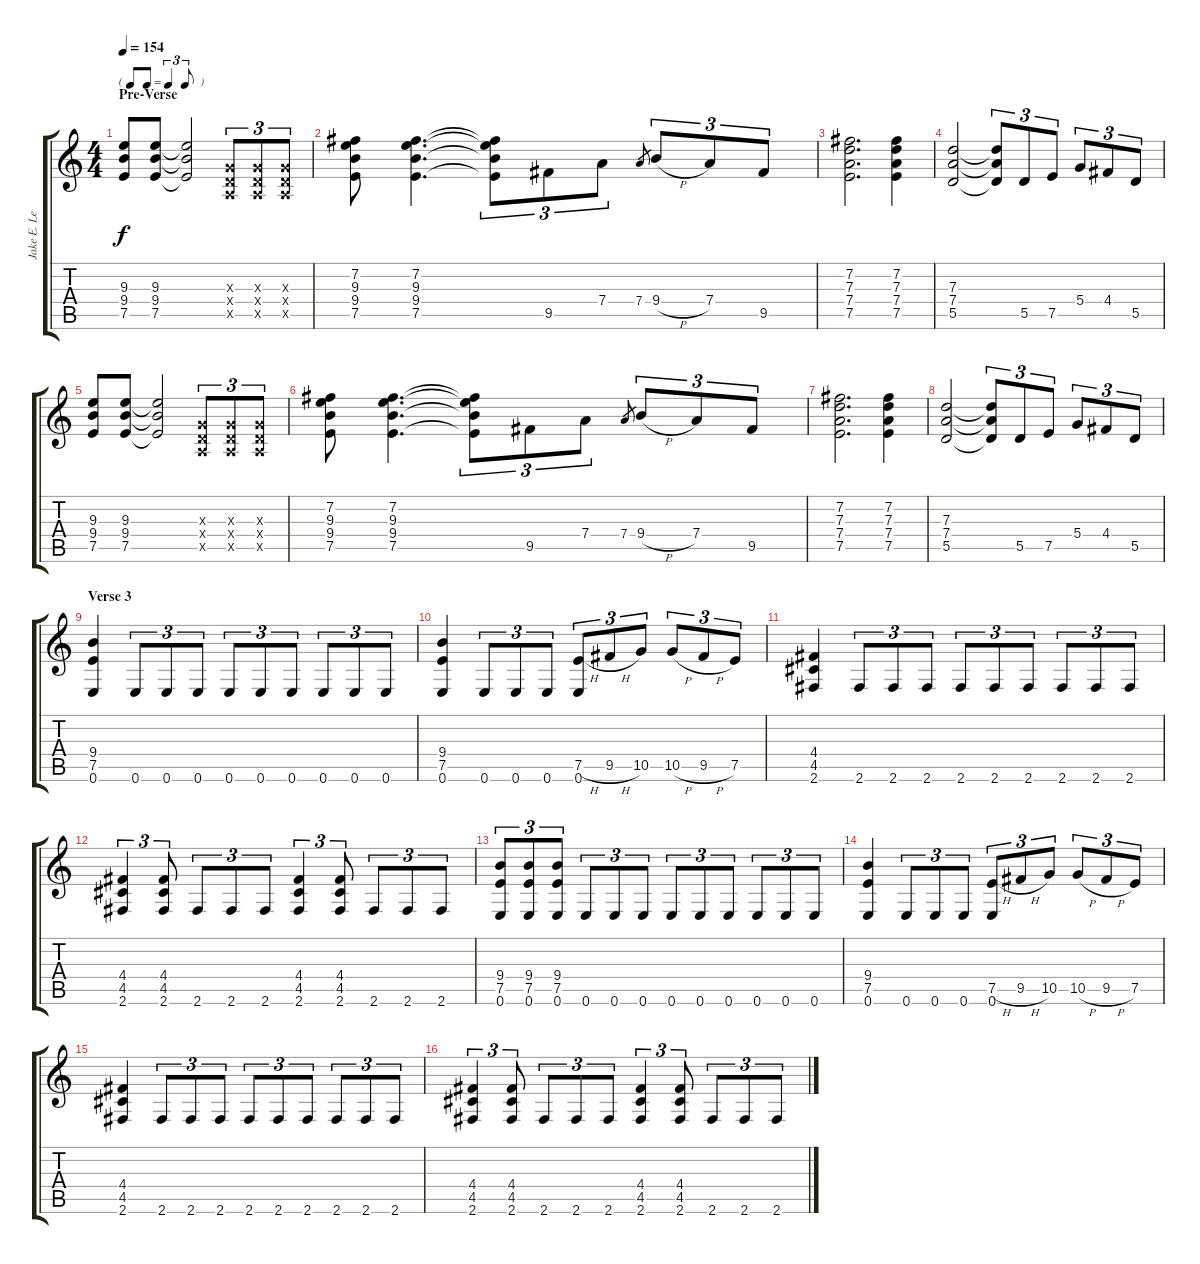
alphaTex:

\track ("Jake E. Lee (Lead)" "Jake E. Le") {instrument overdrivenguitar}
\staff {score tabs}
\tuning (E4 B3 G3 D3 A2 E2) {hide}
\ts (4 4)
\tf triplet8th
\section ("" "Pre-Verse")
\tempo 154
\clef g2
\ks c
(9.3 9.4 7.5).8{dy f} (9.3 9.4 7.5).8 (9.3{t} 9.4{t} 7.5{t}).2 (0.3{x} 0.4{x} 0.5{x}).8{tu (3 2)} (0.3{x} 0.4{x} 0.5{x}).8{tu (3 2)} (0.3{x} 0.4{x} 0.5{x}).8{tu (3 2)} |
(7.2 9.3 9.4 7.5).8 (7.2 9.3 9.4 7.5).4{d} (7.2{t} 9.3{t} 9.4{t} 7.5{t}).8{tu (3 2)} 9.5.8{tu (3 2)} 7.4.8{tu (3 2)} 7.4.8{gr} 9.4{h}.8{tu (3 2)} 7.4.8{tu (3 2)} 9.5.8{tu (3 2)} |
(7.2 7.3 7.4 7.5).2{d} (7.2 7.3 7.4 7.5).4 |
(7.3 7.4 5.5).2 (7.3{t} 7.4{t} 5.5{t}).8{tu (3 2)} 5.5.8{tu (3 2)} 7.5.8{tu (3 2)} 5.4.8{tu (3 2)} 4.4.8{tu (3 2)} 5.5.8{tu (3 2)} |
(9.3 9.4 7.5).8 (9.3 9.4 7.5).8 (9.3{t} 9.4{t} 7.5{t}).2 (0.3{x} 0.4{x} 0.5{x}).8{tu (3 2)} (0.3{x} 0.4{x} 0.5{x}).8{tu (3 2)} (0.3{x} 0.4{x} 0.5{x}).8{tu (3 2)} |
(7.2 9.3 9.4 7.5).8 (7.2 9.3 9.4 7.5).4{d} (7.2{t} 9.3{t} 9.4{t} 7.5{t}).8{tu (3 2)} 9.5.8{tu (3 2)} 7.4.8{tu (3 2)} 7.4.8{gr} 9.4{h}.8{tu (3 2)} 7.4.8{tu (3 2)} 9.5.8{tu (3 2)} |
(7.2 7.3 7.4 7.5).2{d} (7.2 7.3 7.4 7.5).4 |
(7.3 7.4 5.5).2 (7.3{t} 7.4{t} 5.5{t}).8{tu (3 2)} 5.5.8{tu (3 2)} 7.5.8{tu (3 2)} 5.4.8{tu (3 2)} 4.4.8{tu (3 2)} 5.5.8{tu (3 2)} |
\section ("" "Verse 3")
(9.4 7.5 0.6).4 0.6.8{tu (3 2)} 0.6.8{tu (3 2)} 0.6.8{tu (3 2)} 0.6.8{tu (3 2)} 0.6.8{tu (3 2)} 0.6.8{tu (3 2)} 0.6.8{tu (3 2)} 0.6.8{tu (3 2)} 0.6.8{tu (3 2)} |
(9.4 7.5 0.6).4 0.6.8{tu (3 2)} 0.6.8{tu (3 2)} 0.6.8{tu (3 2)} (7.5{h} 0.6).8{tu (3 2)} 9.5{h}.8{tu (3 2)} 10.5.8{tu (3 2)} 10.5{h}.8{tu (3 2)} 9.5{h}.8{tu (3 2)} 7.5.8{tu (3 2)} |
(4.4 4.5 2.6).4 2.6.8{tu (3 2)} 2.6.8{tu (3 2)} 2.6.8{tu (3 2)} 2.6.8{tu (3 2)} 2.6.8{tu (3 2)} 2.6.8{tu (3 2)} 2.6.8{tu (3 2)} 2.6.8{tu (3 2)} 2.6.8{tu (3 2)} |
(4.4 4.5 2.6).4{tu (3 2)} (4.4 4.5 2.6).8{tu (3 2)} 2.6.8{tu (3 2)} 2.6.8{tu (3 2)} 2.6.8{tu (3 2)} (4.4 4.5 2.6).4{tu (3 2)} (4.4 4.5 2.6).8{tu (3 2)} 2.6.8{tu (3 2)} 2.6.8{tu (3 2)} 2.6.8{tu (3 2)} |
(9.4 7.5 0.6).8{tu (3 2)} (9.4 7.5 0.6).8{tu (3 2)} (9.4 7.5 0.6).8{tu (3 2)} 0.6.8{tu (3 2)} 0.6.8{tu (3 2)} 0.6.8{tu (3 2)} 0.6.8{tu (3 2)} 0.6.8{tu (3 2)} 0.6.8{tu (3 2)} 0.6.8{tu (3 2)} 0.6.8{tu (3 2)} 0.6.8{tu (3 2)} |
(9.4 7.5 0.6).4 0.6.8{tu (3 2)} 0.6.8{tu (3 2)} 0.6.8{tu (3 2)} (7.5{h} 0.6).8{tu (3 2)} 9.5{h}.8{tu (3 2)} 10.5.8{tu (3 2)} 10.5{h}.8{tu (3 2)} 9.5{h}.8{tu (3 2)} 7.5.8{tu (3 2)} |
(4.4 4.5 2.6).4 2.6.8{tu (3 2)} 2.6.8{tu (3 2)} 2.6.8{tu (3 2)} 2.6.8{tu (3 2)} 2.6.8{tu (3 2)} 2.6.8{tu (3 2)} 2.6.8{tu (3 2)} 2.6.8{tu (3 2)} 2.6.8{tu (3 2)} |
(4.4 4.5 2.6).4{tu (3 2)} (4.4 4.5 2.6).8{tu (3 2)} 2.6.8{tu (3 2)} 2.6.8{tu (3 2)} 2.6.8{tu (3 2)} (4.4 4.5 2.6).4{tu (3 2)} (4.4 4.5 2.6).8{tu (3 2)} 2.6.8{tu (3 2)} 2.6.8{tu (3 2)} 2.6.8{tu (3 2)}
